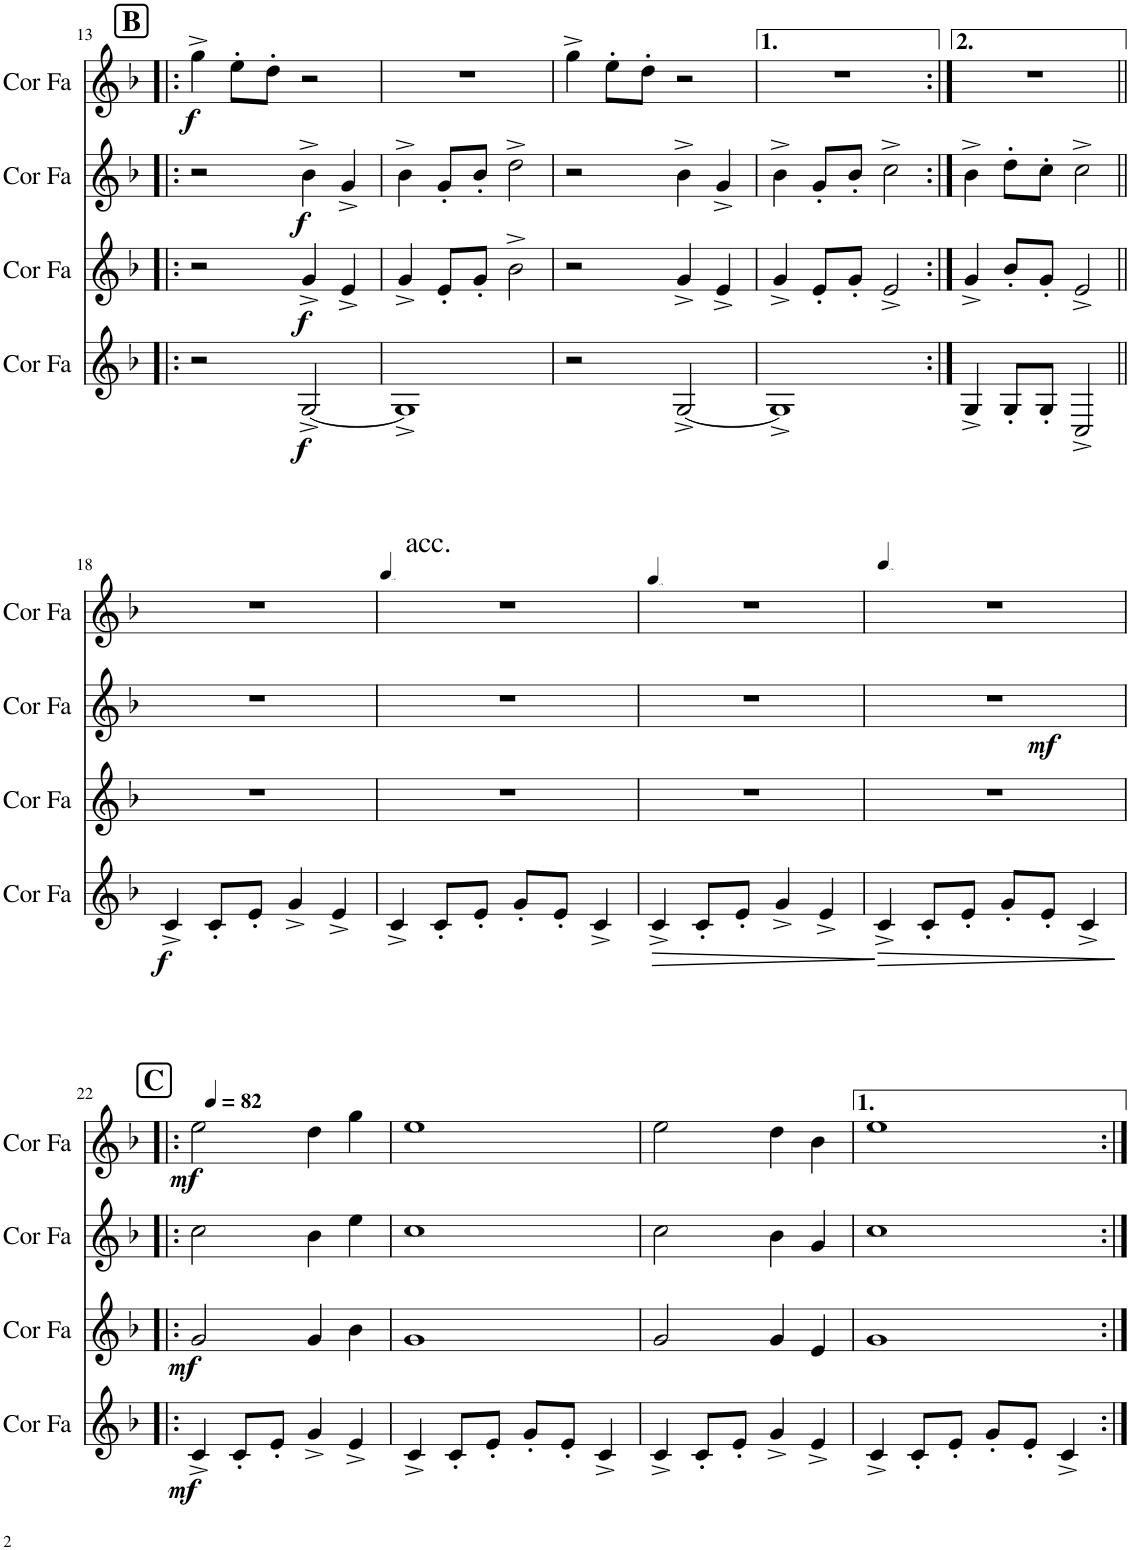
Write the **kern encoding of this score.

**kern	**dynam	**kern	**dynam	**kern	**dynam	**kern	**dynam
*part4	*part4	*part3	*part3	*part2	*part2	*part1	*part1
*staff4	*staff4	*staff3	*staff3	*staff2	*staff2	*staff1	*staff1
*I"Cor en Fa	*	*I"Cor en Fa	*	*I"Cor en Fa	*	*I"Cor en Fa	*
*I'Cor Fa	*	*I'Cor Fa	*	*I'Cor Fa	*	*I'Cor Fa	*
!!LO:PB:g=z
*clefG2	*	*clefG2	*	*clefG2	*	*clefG2	*
*Trd4c7	*	*Trd4c7	*	*Trd4c7	*	*Trd4c7	*
*k[b-]	*	*k[b-]	*	*k[b-]	*	*k[b-]	*
*M4/4	*	*M4/4	*	*M4/4	*	*M4/4	*
!!LO:REH:place=s1:a:B:cj:fs=14:t=B
=13!|:	=13!|:	=13!|:	=13!|:	=13!|:	=13!|:	=13!|:	=13!|:
!	!	!	!	!	!	!	!LO:DY:b
2r	.	2r	.	2r	.	4gg^\	f
.	.	.	.	.	.	8ee'\L	.
.	.	.	.	.	.	8dd'\J	.
!	!LO:DY:b	!	!LO:DY:b	!	!LO:DY:b	!	!
[2G^/	f	4g^/	f	4b-^\	f	2r	.
.	.	4e^/	.	4g^/	.	.	.
=14	=14	=14	=14	=14	=14	=14	=14
1G^]	.	4g^/	.	4b-^\	.	1r	.
.	.	8e'/L	.	8g'/L	.	.	.
.	.	8g'/J	.	8b-'/J	.	.	.
.	.	2b-^\	.	2dd^\	.	.	.
=15	=15	=15	=15	=15	=15	=15	=15
2r	.	2r	.	2r	.	4gg^\	.
.	.	.	.	.	.	8ee'\L	.
.	.	.	.	.	.	8dd'\J	.
[2G^/	.	4g^/	.	4b-^\	.	2r	.
.	.	4e^/	.	4g^/	.	.	.
=16	=16	=16	=16	=16	=16	=16	=16
1G^]	.	4g^/	.	4b-^\	.	1r	.
.	.	8e'/L	.	8g'/L	.	.	.
.	.	8g'/J	.	8b-'/J	.	.	.
.	.	2e^/	.	2cc^\	.	.	.
=17:|!	=17:|!	=17:|!	=17:|!	=17:|!	=17:|!	=17:|!	=17:|!
4G^/	.	4g^/	.	4b-^\	.	1r	.
8G'/L	.	8b-'/L	.	8dd'\L	.	.	.
8G'/J	.	8g'/J	.	8cc'\J	.	.	.
2C^/	.	2e^/	.	2cc^\	.	.	.
!!LO:LB:g=z
=18||	=18||	=18||	=18||	=18||	=18||	=18||	=18||
!	!LO:DY:b	!	!	!	!	!	!
4c^/	f	1r	.	1r	.	1r	.
8c'/L	.	.	.	.	.	.	.
8e'/J	.	.	.	.	.	.	.
4g^/	.	.	.	.	.	.	.
4e^/	.	.	.	.	.	.	.
=19	=19	=19	=19	=19	=19	=19	=19
*	*	*	*	*	*	*MM70	*
!	!	!	!	!	!	!LO:TX:a:t=acc.	!
4c^/	.	1r	.	1r	.	1r	.
8c'/L	.	.	.	.	.	.	.
8e'/J	.	.	.	.	.	.	.
8g'/L	.	.	.	.	.	.	.
8e'/J	.	.	.	.	.	.	.
4c^/	.	.	.	.	.	.	.
=20	=20	=20	=20	=20	=20	=20	=20
*	*	*	*	*	*	*MM74	*
!	!LO:HP:b	!	!	!	!	!	!
4c^/	>	1r	.	1r	.	1r	.
8c'/L	.	.	.	.	.	.	.
8e'/J	.	.	.	.	.	.	.
4g^/	.	.	.	.	.	.	.
4e^/	.	.	.	.	.	.	.
.	]	.	.	.	.	.	.
=21	=21	=21	=21	=21	=21	=21	=21
*	*	*	*	*	*	*MM78	*
!	!LO:HP:b	!	!	!	!LO:DY:b	!	!
4c^/	>	1r	.	1r	mf	1r	.
8c'/L	.	.	.	.	.	.	.
8e'/J	.	.	.	.	.	.	.
8g'/L	.	.	.	.	.	.	.
8e'/J	.	.	.	.	.	.	.
4c^/	.	.	.	.	.	.	.
.	]	.	.	.	.	.	.
!!LO:LB:g=z
=22!|:	=22!|:	=22!|:	=22!|:	=22!|:	=22!|:	=22!|:	=22!|:
!!LO:REH:place=s1:a:B:cj:fs=14:t=C
*	*	*	*	*	*	*MM82	*
!	!LO:DY:b	!	!LO:DY:b	!	!	!	!LO:DY:b
4c^/	mf	2g/	mf	2cc\	.	2ee\	mf
8c'/L	.	.	.	.	.	.	.
8e'/J	.	.	.	.	.	.	.
4g^/	.	4g/	.	4b-\	.	4dd\	.
4e^/	.	4b-\	.	4ee\	.	4gg\	.
=23	=23	=23	=23	=23	=23	=23	=23
4c^/	.	1g	.	1cc	.	1ee	.
8c'/L	.	.	.	.	.	.	.
8e'/J	.	.	.	.	.	.	.
8g'/L	.	.	.	.	.	.	.
8e'/J	.	.	.	.	.	.	.
4c^/	.	.	.	.	.	.	.
=24	=24	=24	=24	=24	=24	=24	=24
4c^/	.	2g/	.	2cc\	.	2ee\	.
8c'/L	.	.	.	.	.	.	.
8e'/J	.	.	.	.	.	.	.
4g^/	.	4g/	.	4b-\	.	4dd\	.
4e^/	.	4e/	.	4g/	.	4b-\	.
=25	=25	=25	=25	=25	=25	=25	=25
4c^/	.	1g	.	1cc	.	1ee	.
8c'/L	.	.	.	.	.	.	.
8e'/J	.	.	.	.	.	.	.
8g'/L	.	.	.	.	.	.	.
8e'/J	.	.	.	.	.	.	.
4c^/	.	.	.	.	.	.	.
=:|!	=:|!	=:|!	=:|!	=:|!	=:|!	=:|!	=:|!
*-	*-	*-	*-	*-	*-	*-	*-
